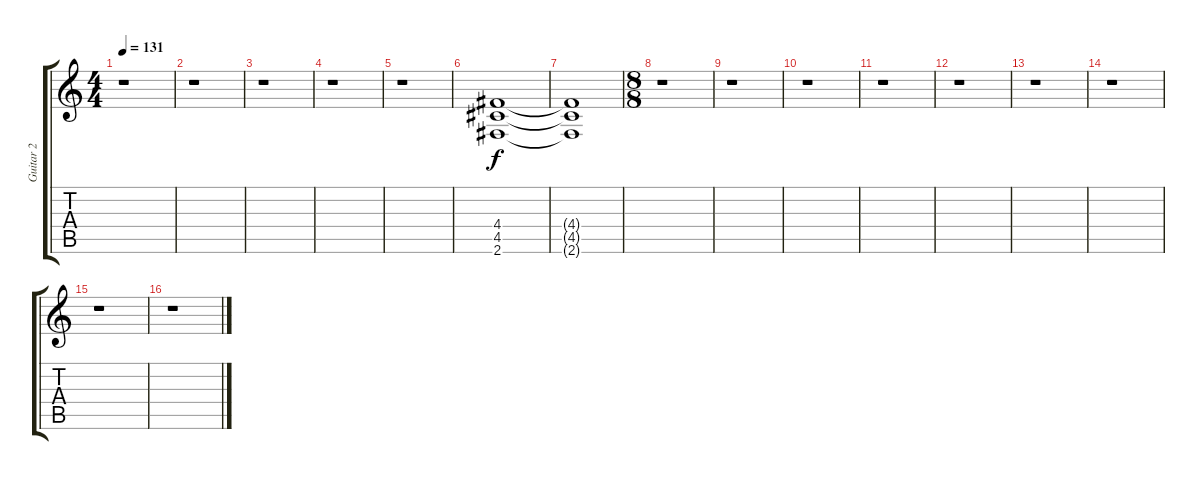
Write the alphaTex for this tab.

\track ("Guitar 2" "Guitar 2") {instrument overdrivenguitar}
\staff {score tabs}
\tuning (E4 B3 G3 D3 A2 E2) {hide}
\ts (4 4)
\tempo 131
\clef g2
\ks c
r.1{dy f} |
r.1 |
r.1 |
r.1 |
r.1 |
(4.4 4.5 2.6).1 |
(4.4{t} 4.5{t} 2.6{t}).1 |
\ts (8 8)
r.1 |
r.1 |
r.1 |
r.1 |
r.1 |
r.1 |
r.1 |
r.1 |
r.1
